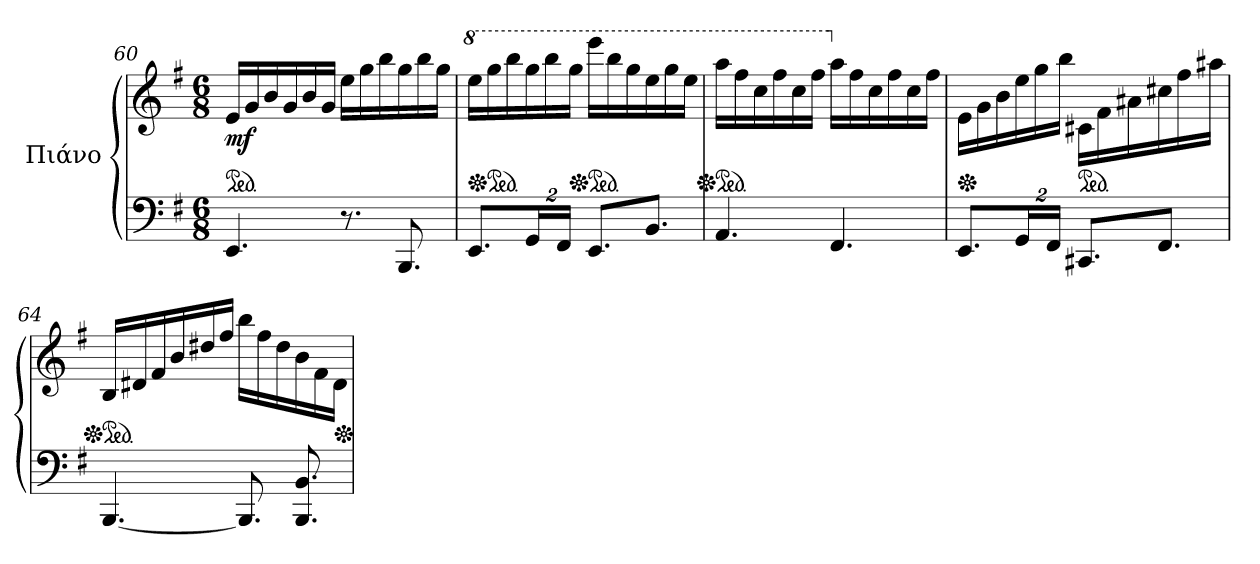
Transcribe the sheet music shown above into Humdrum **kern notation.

**kern	**kern	**dynam
*part1	*part1	*part1
*staff2	*staff1	*staff1/2
*I"Πιάνο	*	*
*clefF4	*clefG2	*
*k[f#]	*k[f#]	*
*M6/8	*M6/8	*
*	*ped	*
=60	=60	=60
!	!	!LO:DY:b
4.EE/	16e/LL	mf
.	16g/	.
.	16b/	.
.	16g/	.
.	16b/	.
.	16g/JJ	.
8.r	16ee\LL	.
.	16gg\	.
.	16bb\	.
8.BBB/	16gg\	.
.	16bb\	.
.	16gg\JJ	.
=61	=61	=61
*	*Xped	*
*	*8va	*
8.EE/L	16eee\LL	.
*	*ped	*
.	16ggg\	.
.	16bbb\	.
*Xbrackettup	*	*
32%3GG/L	16ggg\	.
.	16bbb\	.
32%3FF#/JJ	.	.
.	16ggg\JJ	.
*	*Xped	*
*	*ped	*
8.EE/L	16eeee\LL	.
.	16bbb\	.
.	16ggg\	.
8.BB/J	16eee\	.
.	16ggg\	.
.	16eee\JJ	.
!!LO:LB:g=z
=62	=62	=62
*	*Xped	*
*	*ped	*
4.AA/	16aaa\LL	.
.	16fff#\	.
.	16ccc\	.
.	16fff#\	.
.	16ccc\	.
.	16fff#\JJ	.
*	*X8va	*
4.FF#/	16aa\LL	.
.	16ff#\	.
.	16cc\	.
.	16ff#\	.
.	16cc\	.
.	16ff#\JJ	.
=63	=63	=63
*	*Xped	*
8.EE/L	16e\LL	.
.	16g\	.
.	16b\	.
32%3GG/L	16ee\	.
.	16gg\	.
32%3FF#/JJ	.	.
.	16bb\JJ	.
*	*ped	*
8.CC#X/L	16c#X\LL	.
.	16f#\	.
.	16a#X\	.
8.FF#/J	16cc#X\	.
.	16ff#\	.
.	16aa#X\JJ	.
=64	=64	=64
*	*Xped	*
*	*ped	*
[4.BBB/	16B/LL	.
.	16d#X/	.
.	16f#/	.
.	16b/	.
.	16dd#X/	.
.	16ff#/JJ	.
8.BBB/]	16bb\LL	.
.	16ff#\	.
.	16dd#\	.
8.BBB/ 8.BB/	16b\	.
.	16f#\	.
.	16d#\JJ	.
*	*Xped	*
=	=	=
*-	*-	*-
